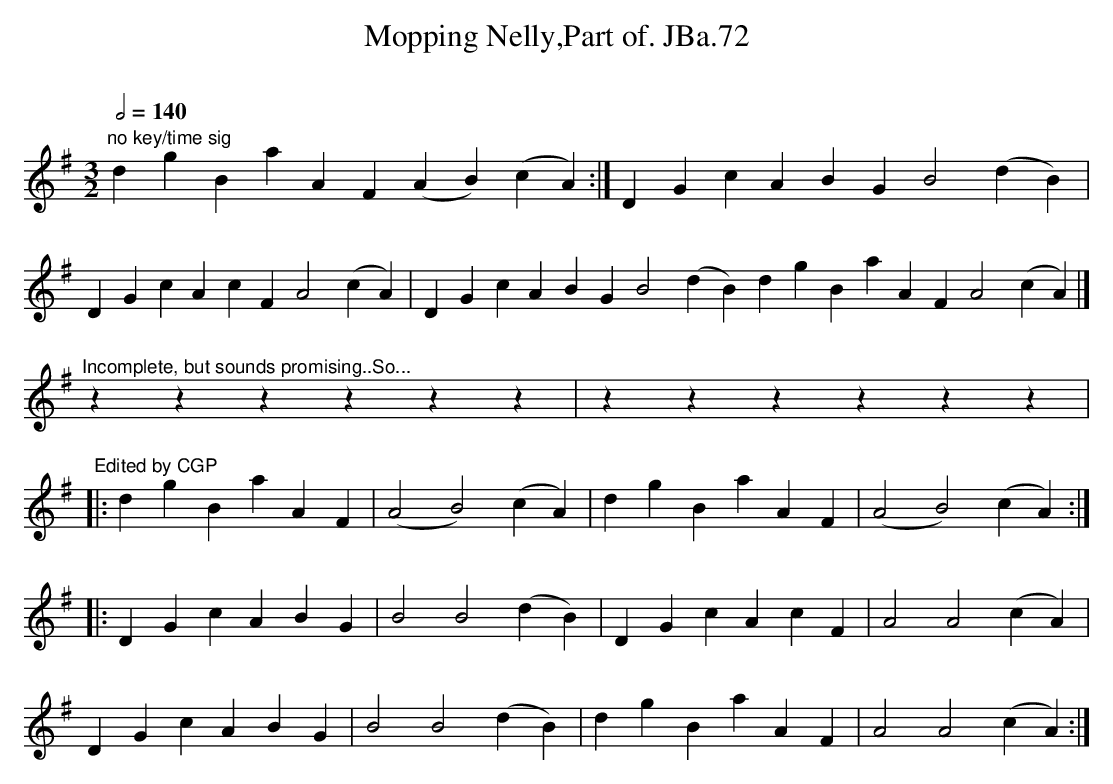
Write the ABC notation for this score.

X:1
T:Mopping Nelly,Part of. JBa.72
M:3/2
L:1/4
Q:1/2=140
O:
K:Ador
"no key/time sig"dg Ba AF (AB)(cA):|DG cA BG B2 (dB)|
DG cA cF A2 (cA)|DG cA BG B2 (dB) dg Ba AF A2 (cA)|]
"^Incomplete, but sounds promising..So..."
zzzzzz|zzzzzz|
"^Edited by CGP"
|:dg Ba AF|(A2B2)(cA)|dg Ba AF|(A2B2)(cA):|
|:DG cA BG|B2 B2 (dB)|DG cA cF|A2 A2 (cA)|
DG cA BG|B2 B2 (dB)|dg Ba AF|A2 A2 (cA):|
